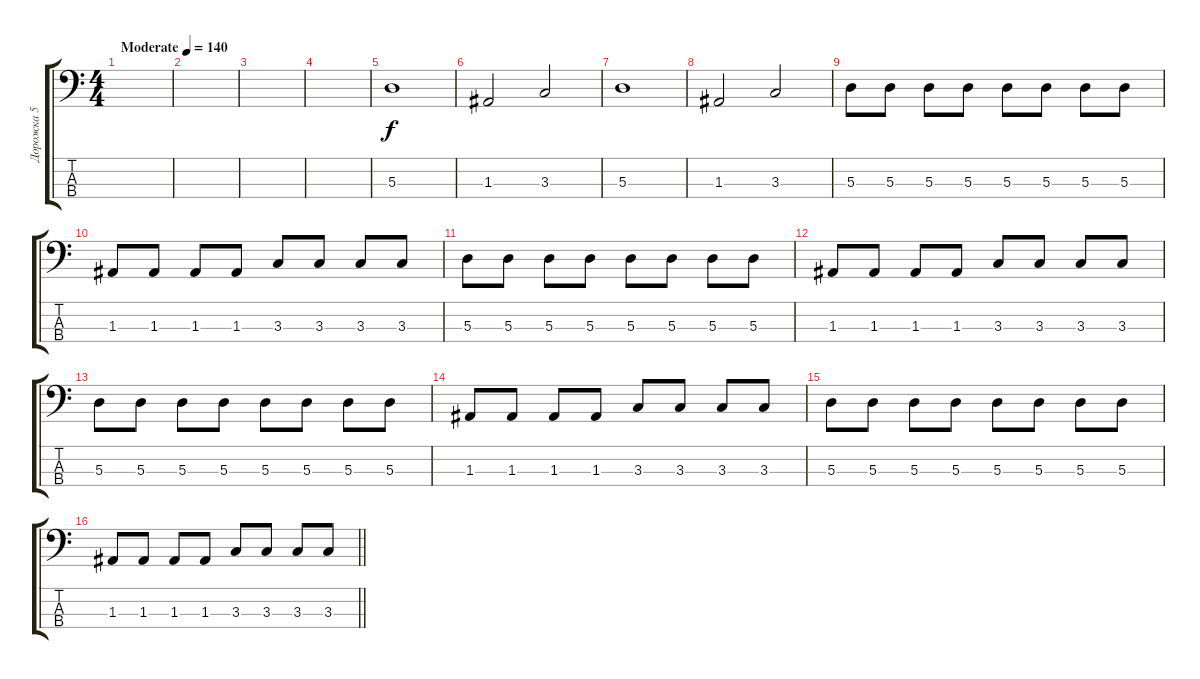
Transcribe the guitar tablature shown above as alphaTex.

\track ("Дорожка 5" "Дорожка 5") {instrument synthbass2}
\staff {score tabs}
\tuning (G2 D2 A1 E1) {hide}
\ts (4 4)
\tempo (140 "Moderate")
\clef f4
\ks c
|
|
|
|
5.3.1 |
1.3.2 3.3.2 |
5.3.1 |
1.3.2 3.3.2 |
5.3.8 5.3.8 5.3.8 5.3.8 5.3.8 5.3.8 5.3.8 5.3.8 |
1.3.8 1.3.8 1.3.8 1.3.8 3.3.8 3.3.8 3.3.8 3.3.8 |
5.3.8 5.3.8 5.3.8 5.3.8 5.3.8 5.3.8 5.3.8 5.3.8 |
1.3.8 1.3.8 1.3.8 1.3.8 3.3.8 3.3.8 3.3.8 3.3.8 |
5.3.8 5.3.8 5.3.8 5.3.8 5.3.8 5.3.8 5.3.8 5.3.8 |
1.3.8 1.3.8 1.3.8 1.3.8 3.3.8 3.3.8 3.3.8 3.3.8 |
5.3.8 5.3.8 5.3.8 5.3.8 5.3.8 5.3.8 5.3.8 5.3.8 |
\barLineRight lightlight
1.3.8 1.3.8 1.3.8 1.3.8 3.3.8 3.3.8 3.3.8 3.3.8
